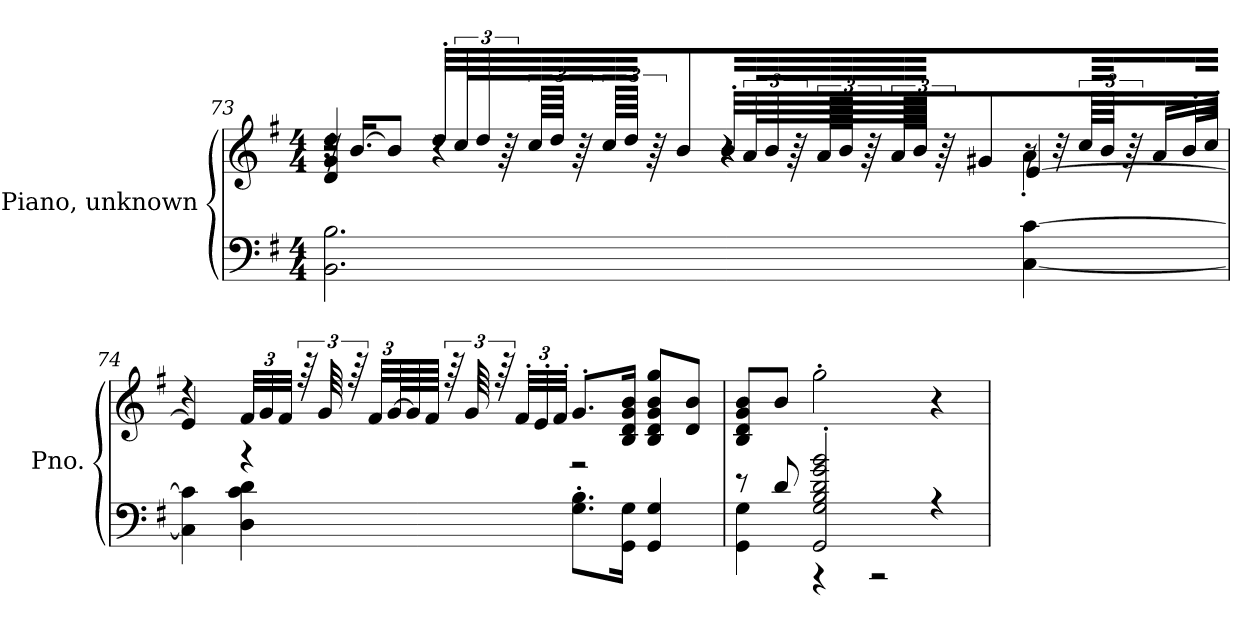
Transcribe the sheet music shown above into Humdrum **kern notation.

**kern	**kern
*part1	*part1
*staff2	*staff1
*I"Piano, unknown	*
*I'Pno.	*
!!LO:LB:g=z
*clefF4	*clefG2
*k[f#]	*k[f#]
*M4/4	*M4/4
=73	=73
*	*^
*	*	*^
2.BB\ 2.B\	32r	2r	4d/ 4g/ 4dd/
.	[16.b/KL	.	.
.	8b/J]	.	.
.	32dd'/LLL	.	4r
.	96cc/L	.	.
.	96dd/JJJJ	.	.
.	96r	.	.
.	96cc/LLLL	.	.
.	96dd/JJJJ	.	.
.	96r	.	.
.	96cc/LLLL	.	.
.	96dd/JJJJ	.	.
.	96r	.	.
.	8b/	.	.
.	32b'/LLL	4r	4r
.	96a/L	.	.
.	96b/JJJJ	.	.
.	96r	.	.
.	96a/LLLL	.	.
.	96b/JJJJ	.	.
.	96r	.	.
.	96a/LLLL	.	.
.	96b/JJJJ	.	.
.	96r	.	.
.	8g#X/	.	.
[4C\ [4c\	16r	4a'\	[4e/
.	32r	.	.
.	96cc/LLLL	.	.
.	96b/JJJJ	.	.
.	96r	.	.
.	16a/LL	.	.
.	32b'/L	.	.
.	32cc'/JJJ	.	.
*	*	*v	*v
!!LO:LB:g=z
=74	=74	=74
4C\] 4c\]	4r	4e/]
*	*Xbrackettup	*
4D\ 4c\ 4d\	48f#/LLL	4r
.	48g/	.
.	48f#/JJJ	.
*	*brackettup	*
.	96r	.
.	96g/	.
.	96r	.
*	*Xbrackettup	*
.	48f#/LLL	.
.	[96g/L	.
.	64g/]	.
.	64f#/JJJJ	.
*	*brackettup	*
.	96r	.
.	96g/	.
.	96r	.
*	*Xbrackettup	*
.	48f#'/LLL	.
.	48e'/	.
.	48f#'/JJJ	.
8.G\' 8.B\'L	8.g'/L	2r
16GG\ 16G\Jk	16B/ 16d/ 16g/ 16b/Jk	.
4GG/ 4G/	8B/ 8d/ 8g/ 8b/ 8gg/L	.
.	8d/ 8b/J	.
*	*v	*v
=75	=75
*^	*
8r	4GG\ 4G\	8B/ 8d/ 8g/ 8b/L
8d/	.	8b/J
2GG/' 2G/' 2B/' 2d/' 2g/' 2b/'	4r	2gg'\
.	2r	.
4r	.	4r
*v	*v	*
=	=
*-	*-
